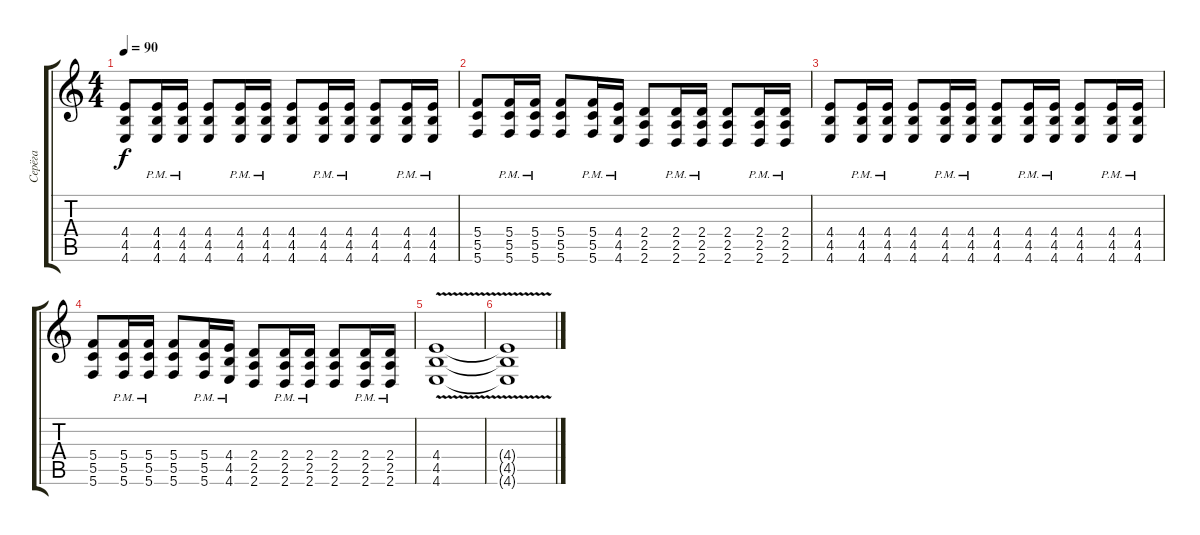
\track ("Серёга" "Серёга") {instrument acousticguitarsteel}
\staff {score tabs}
\tuning (D4 A3 F3 C3 G2 C2) {hide}
\ts (4 4)
\tempo 90
\clef g2
\ks c
(4.4 4.5 4.6).8{dy f} (4.4{pm} 4.5{pm} 4.6{pm}).16 (4.4{pm} 4.5{pm} 4.6{pm}).16 (4.4 4.5 4.6).8 (4.4{pm} 4.5{pm} 4.6{pm}).16 (4.4{pm} 4.5{pm} 4.6{pm}).16 (4.4 4.5 4.6).8 (4.4{pm} 4.5{pm} 4.6{pm}).16 (4.4{pm} 4.5{pm} 4.6{pm}).16 (4.4 4.5 4.6).8 (4.4{pm} 4.5{pm} 4.6{pm}).16 (4.4{pm} 4.5{pm} 4.6{pm}).16 |
(5.4 5.5 5.6).8 (5.4{pm} 5.5{pm} 5.6{pm}).16 (5.4{pm} 5.5{pm} 5.6{pm}).16 (5.4 5.5 5.6).8 (5.4{pm} 5.5{pm} 5.6{pm}).16 (4.4{pm} 4.5{pm} 4.6{pm}).16 (2.4 2.5 2.6).8 (2.4{pm} 2.5{pm} 2.6{pm}).16 (2.4{pm} 2.5{pm} 2.6{pm}).16 (2.4 2.5 2.6).8 (2.4{pm} 2.5{pm} 2.6{pm}).16 (2.4{pm} 2.5{pm} 2.6{pm}).16 |
(4.4 4.5 4.6).8 (4.4{pm} 4.5{pm} 4.6{pm}).16 (4.4{pm} 4.5{pm} 4.6{pm}).16 (4.4 4.5 4.6).8 (4.4{pm} 4.5{pm} 4.6{pm}).16 (4.4{pm} 4.5{pm} 4.6{pm}).16 (4.4 4.5 4.6).8 (4.4{pm} 4.5{pm} 4.6{pm}).16 (4.4{pm} 4.5{pm} 4.6{pm}).16 (4.4 4.5 4.6).8 (4.4{pm} 4.5{pm} 4.6{pm}).16 (4.4{pm} 4.5{pm} 4.6{pm}).16 |
(5.4 5.5 5.6).8 (5.4 5.5 5.6{pm}).16 (5.4 5.5 5.6{pm}).16 (5.4 5.5 5.6).8 (5.4 5.5 5.6{pm}).16 (4.4 4.5 4.6{pm}).16 (2.4 2.5 2.6).8 (2.4 2.5 2.6{pm}).16 (2.4 2.5 2.6{pm}).16 (2.4 2.5 2.6).8 (2.4 2.5 2.6{pm}).16 (2.4 2.5 2.6{pm}).16 |
(4.4{v} 4.5{v} 4.6{v}).1{volume 2} |
(4.4{t} 4.5{t} 4.6{t}).1
